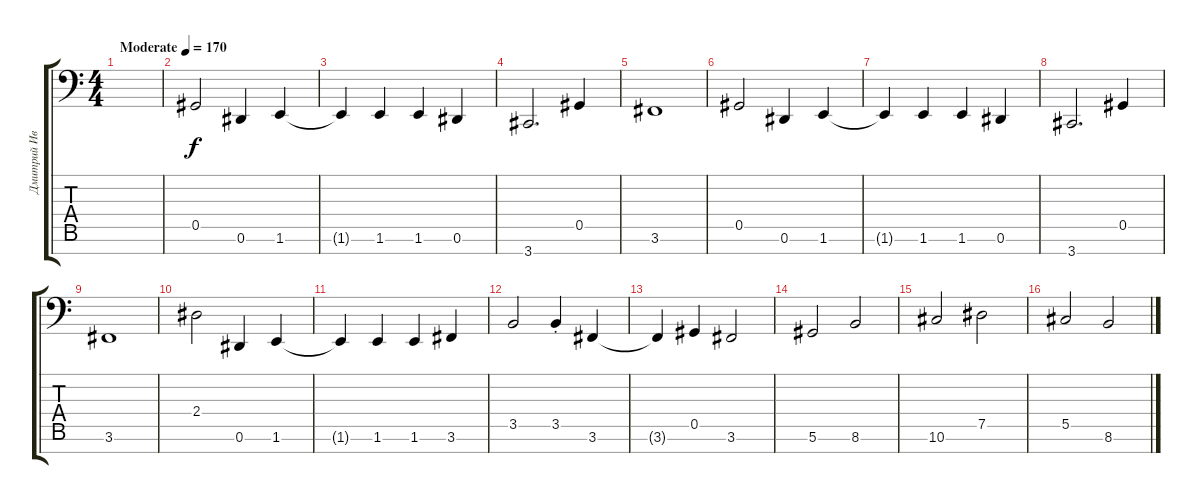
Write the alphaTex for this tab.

\track ("Дмитрий Иванов" "Дмитрий Ив") {instrument oboe}
\staff {score tabs}
\tuning (Eb4 Bb3 Gb3 Db3 Ab2 Eb2 Bb1) {hide}
\ts (4 4)
\tempo (170 "Moderate")
\clef f4
\ks c
|
0.5.2 0.6.4 1.6.4 |
1.6{t}.4 1.6.4 1.6.4 0.6.4 |
3.7.2{d} 0.5.4 |
3.6.1 |
0.5.2 0.6.4 1.6.4 |
1.6{t}.4 1.6.4 1.6.4 0.6.4 |
3.7.2{d} 0.5.4 |
3.6.1 |
2.4.2 0.6.4 1.6.4 |
1.6{t}.4 1.6.4 1.6.4 3.6.4 |
3.5.2 3.5{st}.4 3.6.4 |
3.6{t}.4 0.5.4 3.6.2 |
5.6.2 8.6.2 |
10.6.2 7.5.2 |
5.5.2 8.6.2
